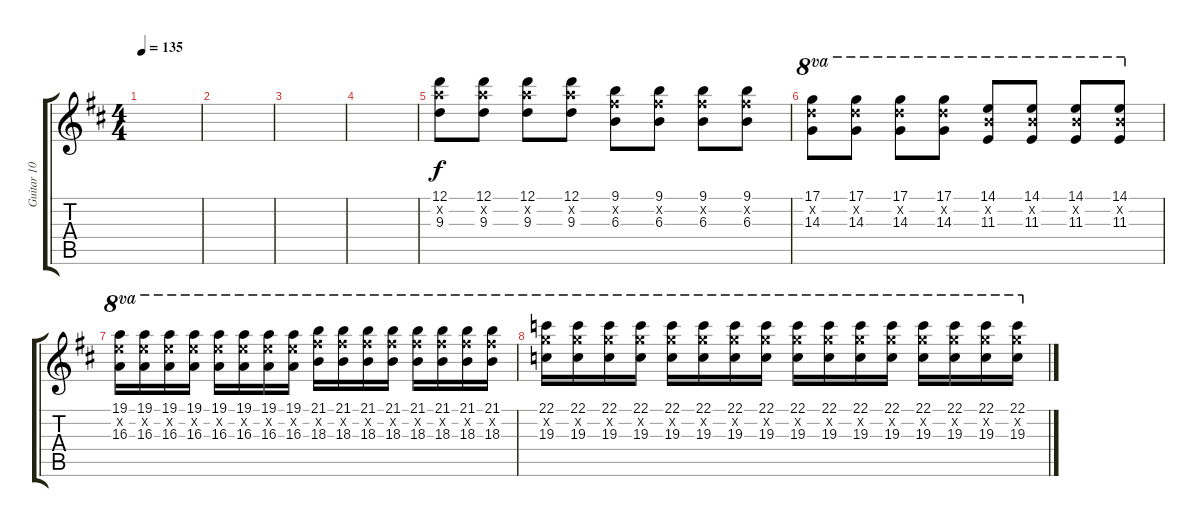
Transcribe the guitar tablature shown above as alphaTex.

\track ("Guitar 10" "Guitar 10") {instrument distortionguitar}
\staff {score tabs}
\tuning (D4 A3 F3 C3 G2 D2) {hide}
\ts (4 4)
\tempo 135
\clef g2
\ks d
|
|
|
|
(12.1 12.2{x} 9.3).8 (12.1 12.2{x} 9.3).8 (12.1 12.2{x} 9.3).8 (12.1 12.2{x} 9.3).8 (9.1 9.2{x} 6.3).8 (9.1 9.2{x} 6.3).8 (9.1 9.2{x} 6.3).8 (9.1 9.2{x} 6.3).8 |
(17.1 17.2{x} 14.3).8{ot 8va} (17.1 17.2{x} 14.3).8{ot 8va} (17.1 17.2{x} 14.3).8{ot 8va} (17.1 17.2{x} 14.3).8{ot 8va} (14.1 14.2{x} 11.3).8{ot 8va} (14.1 14.2{x} 11.3).8{ot 8va} (14.1 14.2{x} 11.3).8{ot 8va} (14.1 14.2{x} 11.3).8{ot 8va} |
(19.1 19.2{x} 16.3).16{ot 8va} (19.1 19.2{x} 16.3).16{ot 8va} (19.1 19.2{x} 16.3).16{ot 8va} (19.1 19.2{x} 16.3).16{ot 8va} (19.1 19.2{x} 16.3).16{ot 8va} (19.1 19.2{x} 16.3).16{ot 8va} (19.1 19.2{x} 16.3).16{ot 8va} (19.1 19.2{x} 16.3).16{ot 8va} (21.1 21.2{x} 18.3).16{ot 8va} (21.1 21.2{x} 18.3).16{ot 8va} (21.1 21.2{x} 18.3).16{ot 8va} (21.1 21.2{x} 18.3).16{ot 8va} (21.1 21.2{x} 18.3).16{ot 8va} (21.1 21.2{x} 18.3).16{ot 8va} (21.1 21.2{x} 18.3).16{ot 8va} (21.1 21.2{x} 18.3).16{ot 8va} |
(22.1 22.2{x} 19.3).16{ot 8va} (22.1 22.2{x} 19.3).16{ot 8va} (22.1 22.2{x} 19.3).16{ot 8va} (22.1 22.2{x} 19.3).16{ot 8va} (22.1 22.2{x} 19.3).16{ot 8va} (22.1 22.2{x} 19.3).16{ot 8va} (22.1 22.2{x} 19.3).16{ot 8va} (22.1 22.2{x} 19.3).16{ot 8va} (22.1 22.2{x} 19.3).16{ot 8va} (22.1 22.2{x} 19.3).16{ot 8va} (22.1 22.2{x} 19.3).16{ot 8va} (22.1 22.2{x} 19.3).16{ot 8va} (22.1 22.2{x} 19.3).16{ot 8va} (22.1 22.2{x} 19.3).16{ot 8va} (22.1 22.2{x} 19.3).16{ot 8va} (22.1 22.2{x} 19.3).16{ot 8va}
